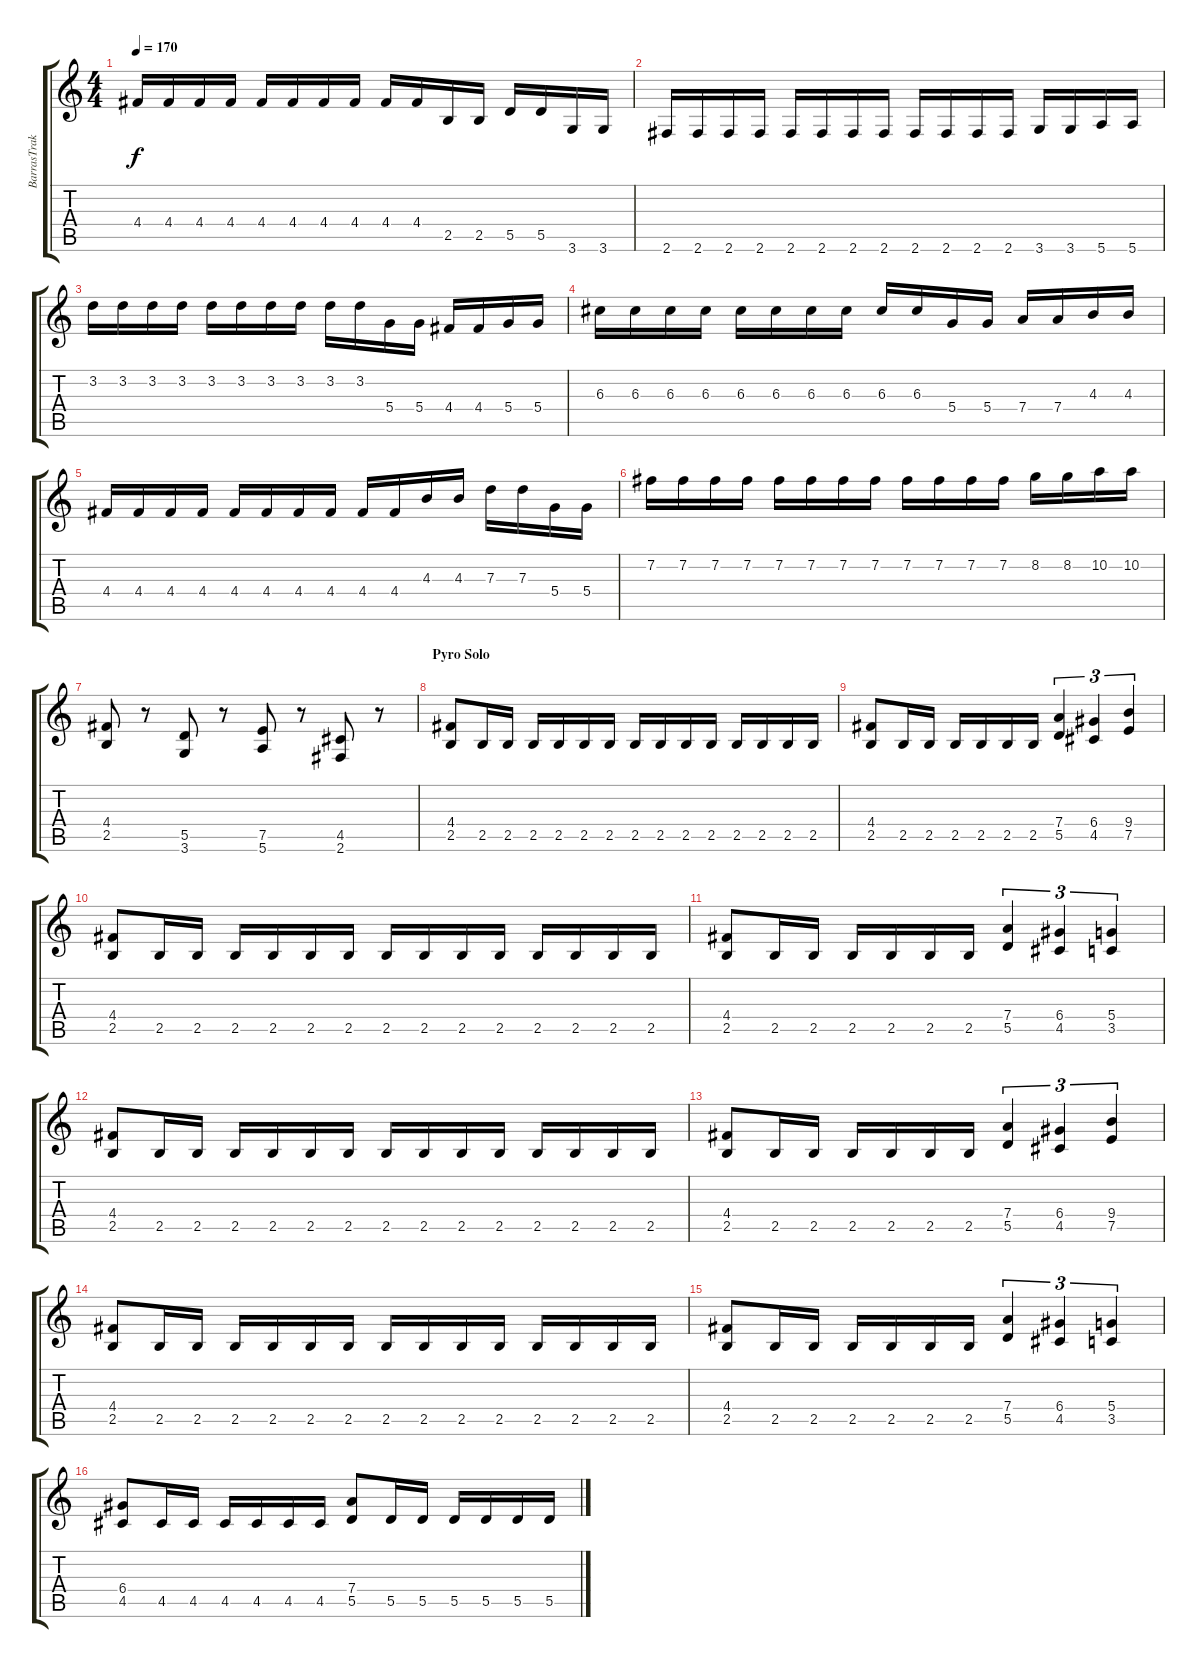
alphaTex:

\track ("BarrasTraktor" "BarrasTrak") {instrument distortionguitar}
\staff {score tabs}
\tuning (E4 B3 G3 D3 A2 E2) {hide}
\ts (4 4)
\tempo 170
\clef g2
\ks c
4.4.16{dy f} 4.4.16 4.4.16 4.4.16 4.4.16 4.4.16 4.4.16 4.4.16 4.4.16 4.4.16 2.5.16 2.5.16 5.5.16 5.5.16 3.6.16 3.6.16 |
2.6.16 2.6.16 2.6.16 2.6.16 2.6.16 2.6.16 2.6.16 2.6.16 2.6.16 2.6.16 2.6.16 2.6.16 3.6.16 3.6.16 5.6.16 5.6.16 |
3.2.16 3.2.16 3.2.16 3.2.16 3.2.16 3.2.16 3.2.16 3.2.16 3.2.16 3.2.16 5.4.16 5.4.16 4.4.16 4.4.16 5.4.16 5.4.16 |
6.3.16 6.3.16 6.3.16 6.3.16 6.3.16 6.3.16 6.3.16 6.3.16 6.3.16 6.3.16 5.4.16 5.4.16 7.4.16 7.4.16 4.3.16 4.3.16 |
4.4.16 4.4.16 4.4.16 4.4.16 4.4.16 4.4.16 4.4.16 4.4.16 4.4.16 4.4.16 4.3.16 4.3.16 7.3.16 7.3.16 5.4.16 5.4.16 |
7.2.16 7.2.16 7.2.16 7.2.16 7.2.16 7.2.16 7.2.16 7.2.16 7.2.16 7.2.16 7.2.16 7.2.16 8.2.16 8.2.16 10.2.16 10.2.16 |
(4.4 2.5).8{balance 8} r.8 (5.5 3.6).8 r.8 (7.5 5.6).8 r.8 (4.5 2.6).8 r.8 |
\section ("" "Pyro Solo")
(4.4 2.5).8 2.5.16 2.5.16 2.5.16 2.5.16 2.5.16 2.5.16 2.5.16 2.5.16 2.5.16 2.5.16 2.5.16 2.5.16 2.5.16 2.5.16 |
(4.4 2.5).8 2.5.16 2.5.16 2.5.16 2.5.16 2.5.16 2.5.16 (7.4 5.5).4{tu (3 2)} (6.4 4.5).4{tu (3 2)} (9.4 7.5).4{tu (3 2)} |
(4.4 2.5).8 2.5.16 2.5.16 2.5.16 2.5.16 2.5.16 2.5.16 2.5.16 2.5.16 2.5.16 2.5.16 2.5.16 2.5.16 2.5.16 2.5.16 |
(4.4 2.5).8 2.5.16 2.5.16 2.5.16 2.5.16 2.5.16 2.5.16 (7.4 5.5).4{tu (3 2)} (6.4 4.5).4{tu (3 2)} (5.4 3.5).4{tu (3 2)} |
(4.4 2.5).8 2.5.16 2.5.16 2.5.16 2.5.16 2.5.16 2.5.16 2.5.16 2.5.16 2.5.16 2.5.16 2.5.16 2.5.16 2.5.16 2.5.16 |
(4.4 2.5).8 2.5.16 2.5.16 2.5.16 2.5.16 2.5.16 2.5.16 (7.4 5.5).4{tu (3 2)} (6.4 4.5).4{tu (3 2)} (9.4 7.5).4{tu (3 2)} |
(4.4 2.5).8 2.5.16 2.5.16 2.5.16 2.5.16 2.5.16 2.5.16 2.5.16 2.5.16 2.5.16 2.5.16 2.5.16 2.5.16 2.5.16 2.5.16 |
(4.4 2.5).8 2.5.16 2.5.16 2.5.16 2.5.16 2.5.16 2.5.16 (7.4 5.5).4{tu (3 2)} (6.4 4.5).4{tu (3 2)} (5.4 3.5).4{tu (3 2)} |
(6.4 4.5).8 4.5.16 4.5.16 4.5.16 4.5.16 4.5.16 4.5.16 (7.4 5.5).8 5.5.16 5.5.16 5.5.16 5.5.16 5.5.16 5.5.16
